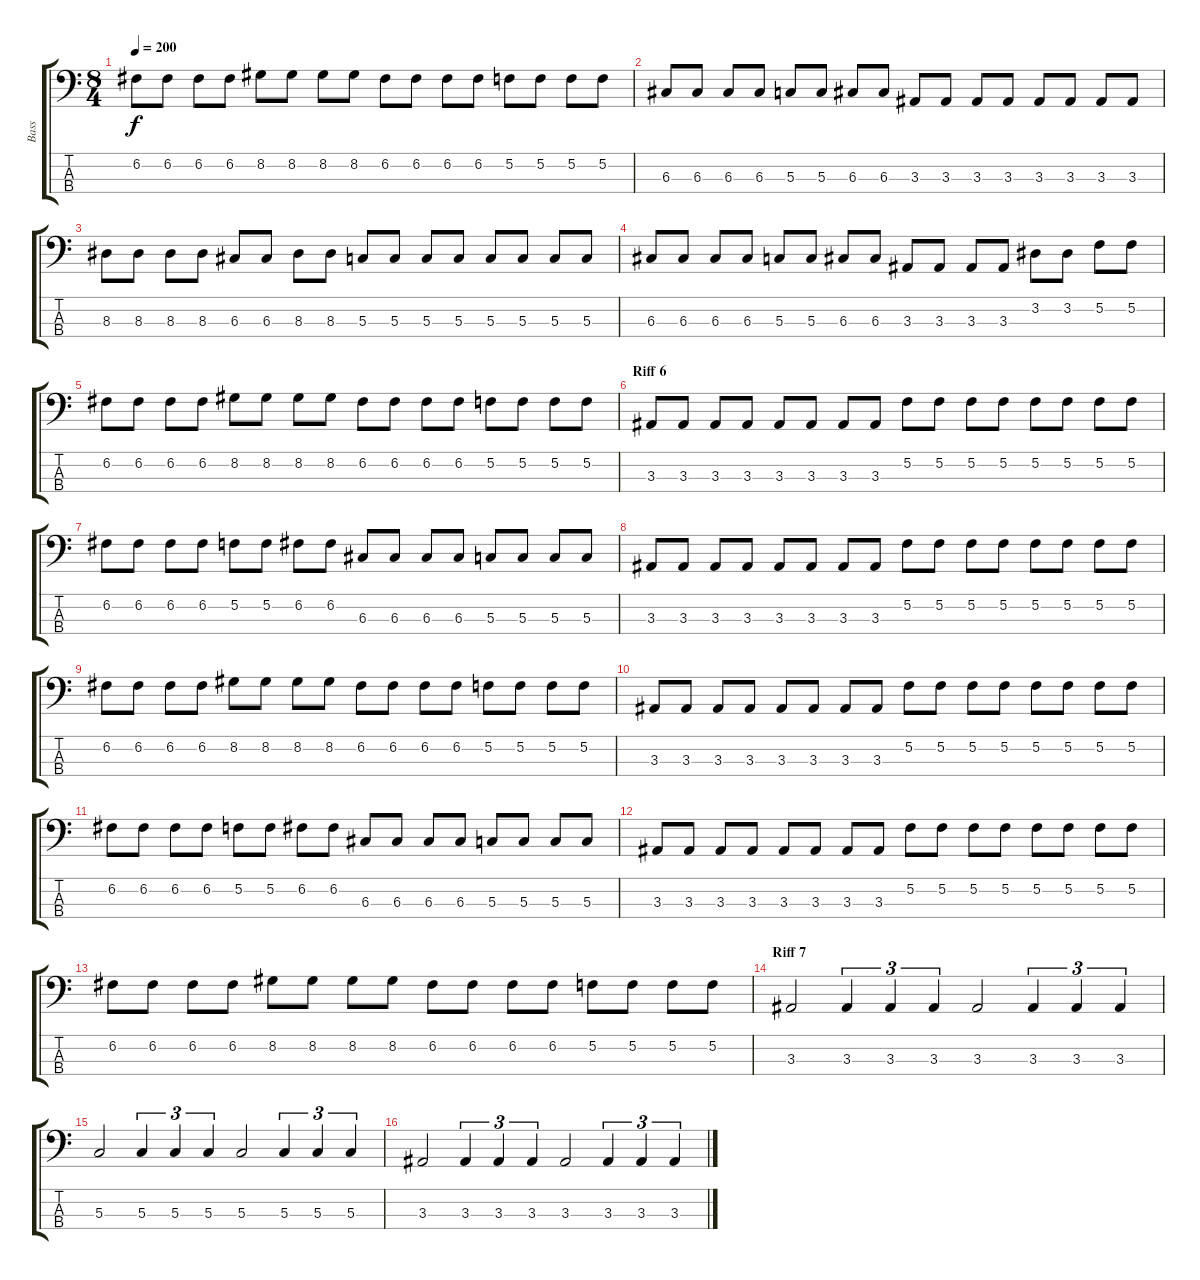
\track ("Bass" "Bass") {instrument electricbasspick}
\staff {score tabs}
\tuning (F2 C2 G1 D1) {hide}
\ts (8 4)
\tempo 200
\clef f4
\ks c
6.2.8{dy f} 6.2.8 6.2.8 6.2.8 8.2.8 8.2.8 8.2.8 8.2.8 6.2.8 6.2.8 6.2.8 6.2.8 5.2.8 5.2.8 5.2.8 5.2.8 |
6.3.8 6.3.8 6.3.8 6.3.8 5.3.8 5.3.8 6.3.8 6.3.8 3.3.8 3.3.8 3.3.8 3.3.8 3.3.8 3.3.8 3.3.8 3.3.8 |
8.3.8 8.3.8 8.3.8 8.3.8 6.3.8 6.3.8 8.3.8 8.3.8 5.3.8 5.3.8 5.3.8 5.3.8 5.3.8 5.3.8 5.3.8 5.3.8 |
6.3.8 6.3.8 6.3.8 6.3.8 5.3.8 5.3.8 6.3.8 6.3.8 3.3.8 3.3.8 3.3.8 3.3.8 3.2.8 3.2.8 5.2.8 5.2.8 |
6.2.8 6.2.8 6.2.8 6.2.8 8.2.8 8.2.8 8.2.8 8.2.8 6.2.8 6.2.8 6.2.8 6.2.8 5.2.8 5.2.8 5.2.8 5.2.8 |
\section ("" "Riff 6")
3.3.8 3.3.8 3.3.8 3.3.8 3.3.8 3.3.8 3.3.8 3.3.8 5.2.8 5.2.8 5.2.8 5.2.8 5.2.8 5.2.8 5.2.8 5.2.8 |
6.2.8 6.2.8 6.2.8 6.2.8 5.2.8 5.2.8 6.2.8 6.2.8 6.3.8 6.3.8 6.3.8 6.3.8 5.3.8 5.3.8 5.3.8 5.3.8 |
3.3.8 3.3.8 3.3.8 3.3.8 3.3.8 3.3.8 3.3.8 3.3.8 5.2.8 5.2.8 5.2.8 5.2.8 5.2.8 5.2.8 5.2.8 5.2.8 |
6.2.8 6.2.8 6.2.8 6.2.8 8.2.8 8.2.8 8.2.8 8.2.8 6.2.8 6.2.8 6.2.8 6.2.8 5.2.8 5.2.8 5.2.8 5.2.8 |
3.3.8 3.3.8 3.3.8 3.3.8 3.3.8 3.3.8 3.3.8 3.3.8 5.2.8 5.2.8 5.2.8 5.2.8 5.2.8 5.2.8 5.2.8 5.2.8 |
6.2.8 6.2.8 6.2.8 6.2.8 5.2.8 5.2.8 6.2.8 6.2.8 6.3.8 6.3.8 6.3.8 6.3.8 5.3.8 5.3.8 5.3.8 5.3.8 |
3.3.8 3.3.8 3.3.8 3.3.8 3.3.8 3.3.8 3.3.8 3.3.8 5.2.8 5.2.8 5.2.8 5.2.8 5.2.8 5.2.8 5.2.8 5.2.8 |
6.2.8 6.2.8 6.2.8 6.2.8 8.2.8 8.2.8 8.2.8 8.2.8 6.2.8 6.2.8 6.2.8 6.2.8 5.2.8 5.2.8 5.2.8 5.2.8 |
\section ("" "Riff 7")
3.3.2 3.3.4{tu (3 2)} 3.3.4{tu (3 2)} 3.3.4{tu (3 2)} 3.3.2 3.3.4{tu (3 2)} 3.3.4{tu (3 2)} 3.3.4{tu (3 2)} |
5.3.2 5.3.4{tu (3 2)} 5.3.4{tu (3 2)} 5.3.4{tu (3 2)} 5.3.2 5.3.4{tu (3 2)} 5.3.4{tu (3 2)} 5.3.4{tu (3 2)} |
3.3.2 3.3.4{tu (3 2)} 3.3.4{tu (3 2)} 3.3.4{tu (3 2)} 3.3.2 3.3.4{tu (3 2)} 3.3.4{tu (3 2)} 3.3.4{tu (3 2)}
